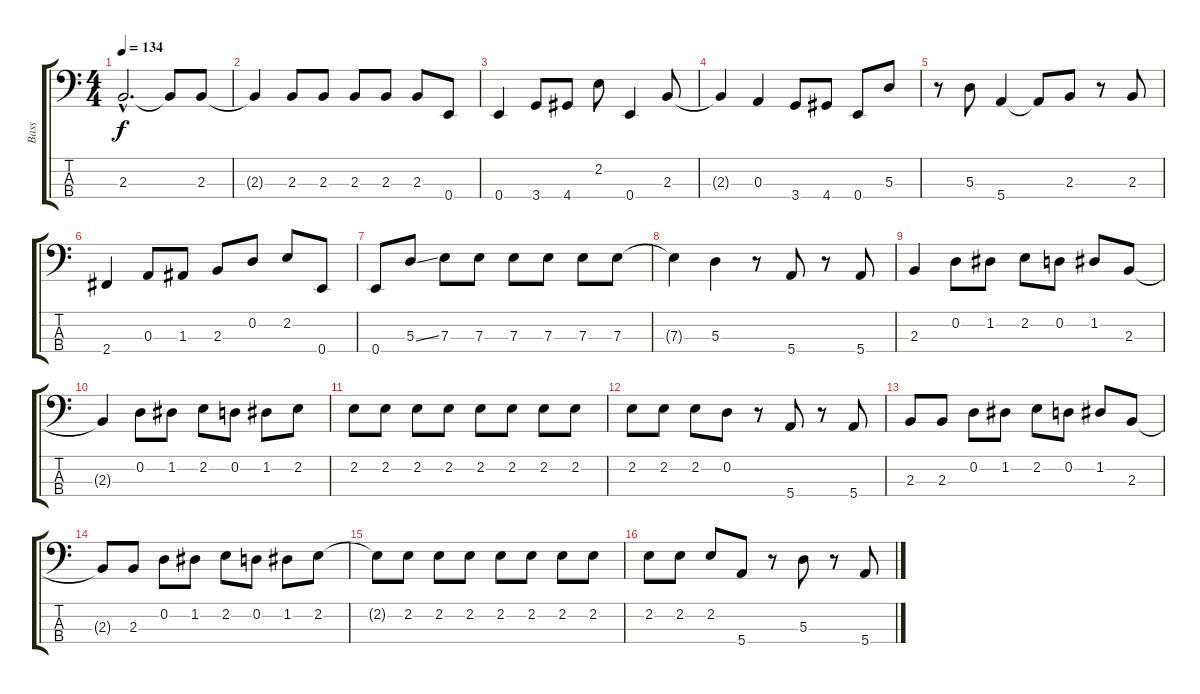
\track (" Bass" " Bass") {instrument electricbassfinger}
\staff {score tabs}
\tuning (G2 D2 A1 E1) {hide}
\ts (4 4)
\tempo 134
\clef f4
\ks c
2.3{hac t}.2{d dy f} 2.3{t}.8 2.3.8 |
2.3{t}.4 2.3.8 2.3.8 2.3.8 2.3.8 2.3.8 0.4.8 |
0.4.4 3.4.8 4.4.8 2.2.8 0.4.4 2.3.8 |
2.3{t}.4 0.3.4 3.4.8 4.4.8 0.4.8 5.3.8 |
r.8 5.3.8 5.4.4 5.4{t}.8 2.3.8 r.8 2.3.8 |
2.4.4 0.3.8 1.3.8 2.3.8 0.2.8 2.2.8 0.4.8 |
0.4.8 5.3{ss}.8 7.3.8 7.3.8 7.3.8 7.3.8 7.3.8 7.3.8 |
7.3{t}.4 5.3.4 r.8 5.4.8 r.8 5.4.8 |
2.3.4 0.2.8 1.2.8 2.2.8 0.2.8 1.2.8 2.3.8 |
2.3{t}.4 0.2.8 1.2.8 2.2.8 0.2.8 1.2.8 2.2.8 |
2.2.8 2.2.8 2.2.8 2.2.8 2.2.8 2.2.8 2.2.8 2.2.8 |
2.2.8 2.2.8 2.2.8 0.2.8 r.8 5.4.8 r.8 5.4.8 |
2.3.8 2.3.8 0.2.8 1.2.8 2.2.8 0.2.8 1.2.8 2.3.8 |
2.3{t}.8 2.3.8 0.2.8 1.2.8 2.2.8 0.2.8 1.2.8 2.2.8 |
2.2{t}.8 2.2.8 2.2.8 2.2.8 2.2.8 2.2.8 2.2.8 2.2.8 |
2.2.8 2.2.8 2.2.8 5.4.8 r.8 5.3.8 r.8 5.4.8
